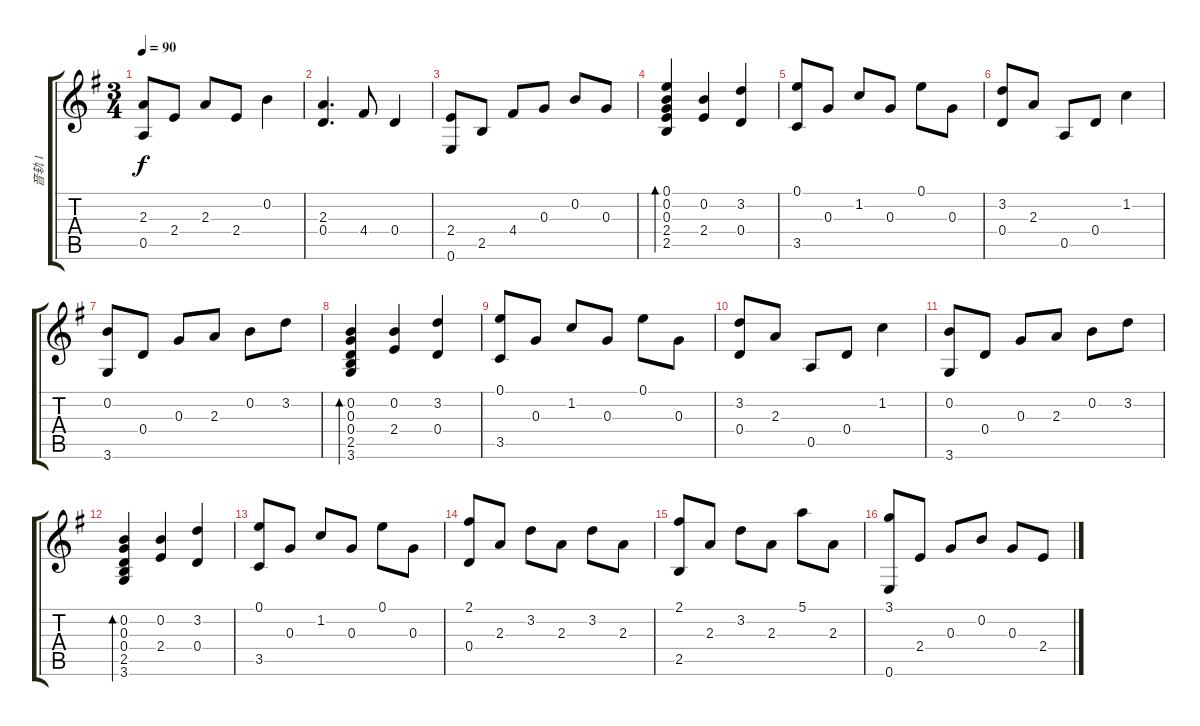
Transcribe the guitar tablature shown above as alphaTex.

\track ("音轨 1" "音轨 1") {instrument acousticguitarsteel}
\staff {score tabs}
\tuning (E4 B3 G3 D3 A2 E2) {hide}
\ts (3 4)
\tempo 90
\clef g2
\ks g
(2.3 0.5).8{dy f} 2.4.8 2.3.8 2.4.8 0.2.4 |
(2.3 0.4).4{d} 4.4.8 0.4.4 |
(2.4 0.6).8 2.5.8 4.4.8 0.3.8 0.2.8 0.3.8 |
(0.1 0.2 0.3 2.4 2.5).4{bd 480} (0.2 2.4).4 (3.2 0.4).4 |
(0.1 3.5).8 0.3.8 1.2.8 0.3.8 0.1.8 0.3.8 |
(3.2 0.4).8 2.3.8 0.5.8 0.4.8 1.2.4 |
(0.2 3.6).8 0.4.8 0.3.8 2.3.8 0.2.8 3.2.8 |
(0.2 0.3 0.4 2.5 3.6).4{bd 480} (0.2 2.4).4 (3.2 0.4).4 |
(0.1 3.5).8 0.3.8 1.2.8 0.3.8 0.1.8 0.3.8 |
(3.2 0.4).8 2.3.8 0.5.8 0.4.8 1.2.4 |
(0.2 3.6).8 0.4.8 0.3.8 2.3.8 0.2.8 3.2.8 |
(0.2 0.3 0.4 2.5 3.6).4{bd 480} (0.2 2.4).4 (3.2 0.4).4 |
(0.1 3.5).8 0.3.8 1.2.8 0.3.8 0.1.8 0.3.8 |
(2.1 0.4).8 2.3.8 3.2.8 2.3.8 3.2.8 2.3.8 |
(2.1 2.5).8 2.3.8 3.2.8 2.3.8 5.1.8 2.3.8 |
(3.1 0.6).8 2.4.8 0.3.8 0.2.8 0.3.8 2.4.8
